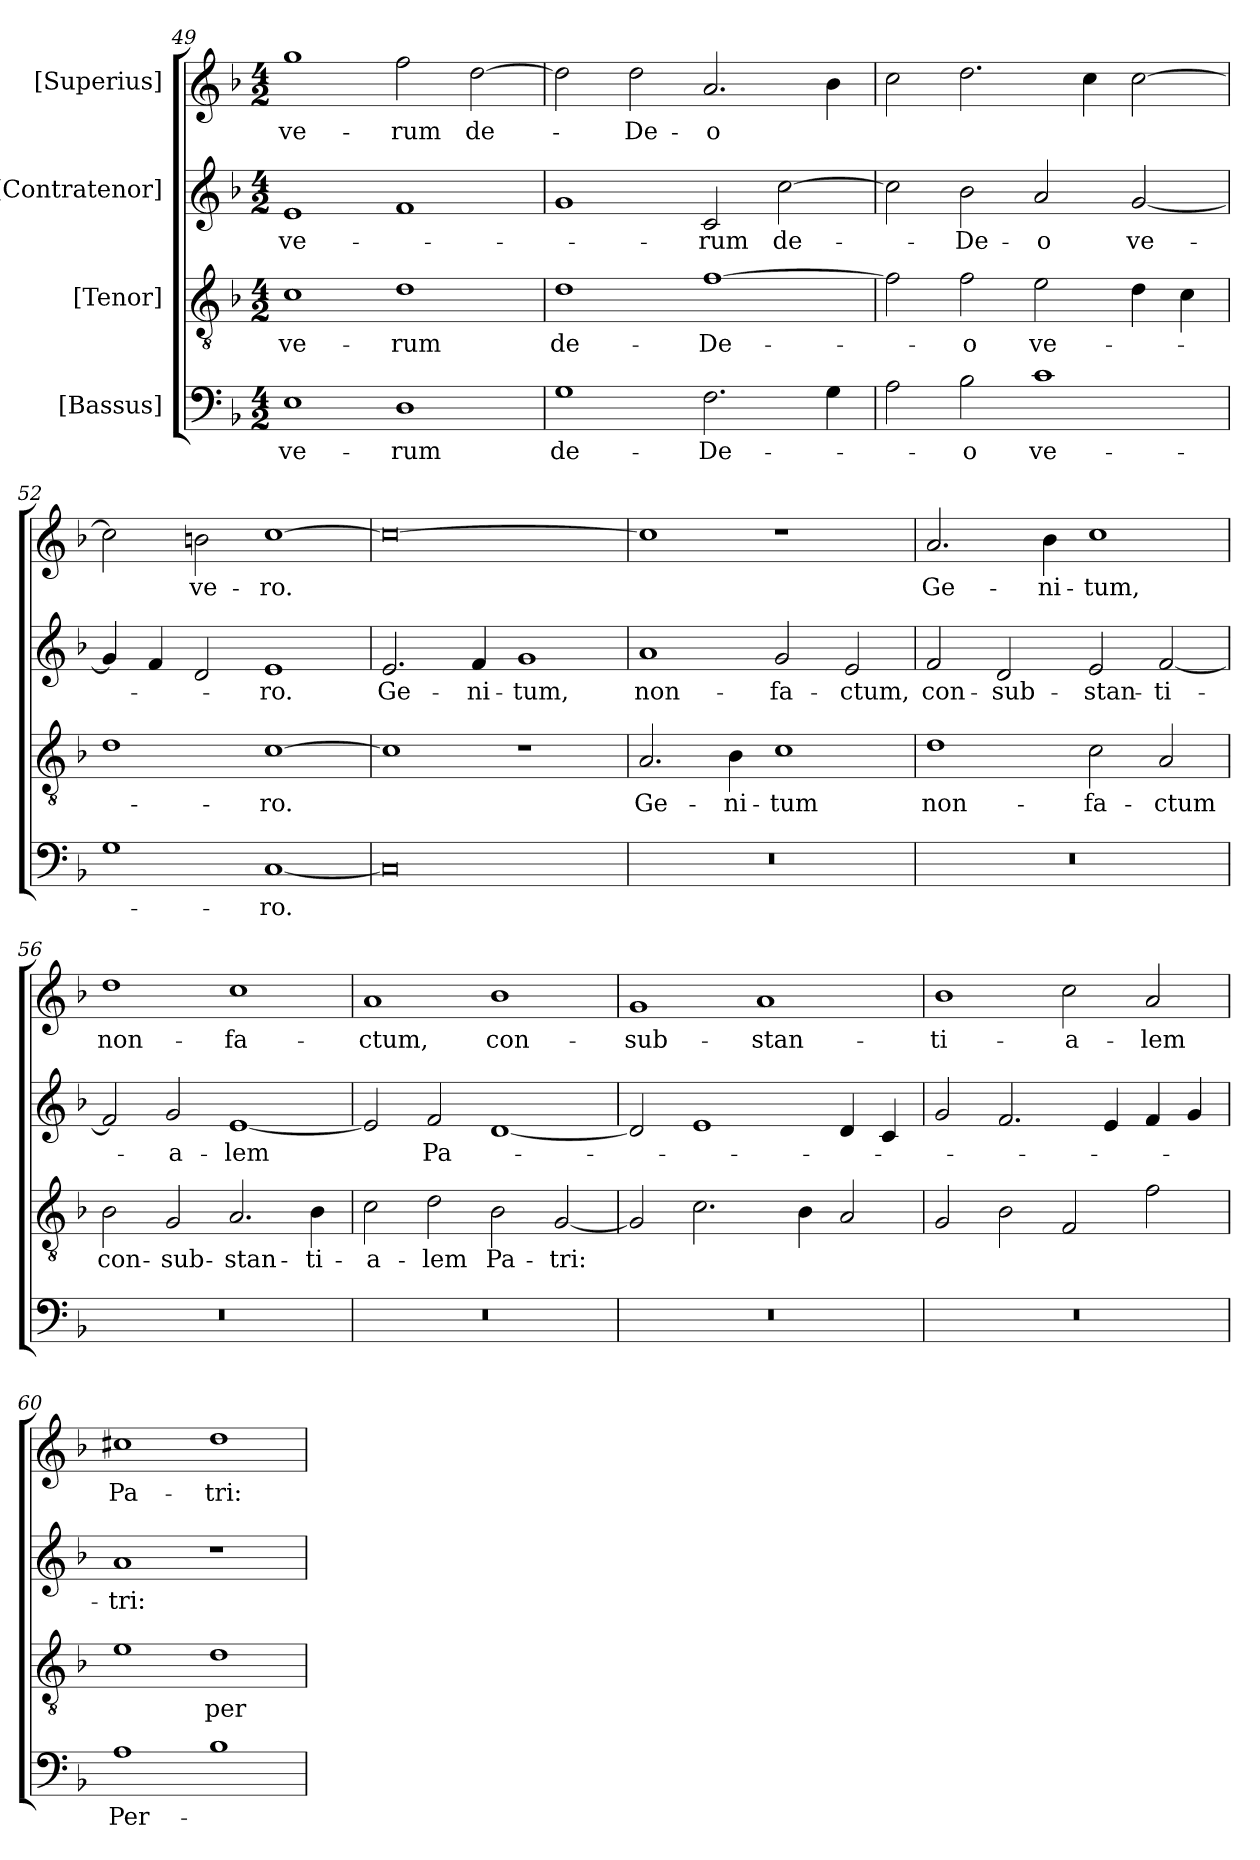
**kern	**text	**kern	**text	**kern	**text	**kern	**text
*part4	*part4	*part3	*part3	*part2	*part2	*part1	*part1
*staff4	*staff4	*staff3	*staff3	*staff2	*staff2	*staff1	*staff1
*I"[Bassus]	*	*I"[Tenor]	*	*I"[Contratenor]	*	*I"[Superius]	*
*clefF4	*	*clefGv2	*	*clefG2	*	*clefG2	*
*k[b-]	*	*k[b-]	*	*k[b-]	*	*k[b-]	*
*M4/2	*	*M4/2	*	*M4/2	*	*M4/2	*
=49	=49	=49	=49	=49	=49	=49	=49
1E\	ve-	1c\	ve-	1e/	ve-	1gg\	ve-
1D\	-rum	1d\	-rum	1f/	.	2ff\	-rum
.	.	.	.	.	.	[2dd\	de-
=50	=50	=50	=50	=50	=50	=50	=50
1G\	de-	1d\	de-	1g/	.	2dd\]	.
.	.	.	.	.	.	2dd\	De-
2.F\	De-	[1f\	De-	2c/	-rum	2.a/	-o
.	.	.	.	[2cc\	de-	.	.
4G\	.	.	.	.	.	4b-\	.
=51	=51	=51	=51	=51	=51	=51	=51
2A\	.	2f\]	.	2cc\]	.	2cc\	.
2B-\	-o	2f\	-o	2b-\	De-	2.dd\	.
1c\	ve-	2e\	ve-	2a/	-o	.	.
.	.	.	.	.	.	4cc\	.
.	.	4d\	.	[2g/	ve-	[2cc\	.
.	.	4c\	.	.	.	.	.
=52	=52	=52	=52	=52	=52	=52	=52
1G\	.	1d\	.	4g/]	.	2cc\]	.
.	.	.	.	4f/	.	.	.
.	.	.	.	2d/	.	2bn\	ve-
[1C/	-ro.	[1c\	-ro.	1e/	-ro.	[1cc\	-ro.
=53	=53	=53	=53	=53	=53	=53	=53
0C/]	.	1c\]	.	2.e/	Ge-	0cc\_	.
.	.	.	.	4f/	-ni-	.	.
.	.	1r	.	1g/	-tum,	.	.
=54	=54	=54	=54	=54	=54	=54	=54
0r	.	2.A/	Ge-	1a/	non-	1cc\]	.
.	.	4B-\	-ni-	.	.	.	.
.	.	1c\	-tum	2g/	fa-	1r	.
.	.	.	.	2e/	-ctum,	.	.
=55	=55	=55	=55	=55	=55	=55	=55
0r	.	1d\	non-	2f/	con-	2.a/	Ge-
.	.	.	.	2d/	-sub-	.	.
.	.	.	.	.	.	4b-\	-ni-
.	.	2c\	fa-	2e/	-stan-	1cc\	-tum,
.	.	2A/	-ctum	[2f/	-ti-	.	.
=56	=56	=56	=56	=56	=56	=56	=56
0r	.	2B-\	con-	2f/]	.	1dd\	non-
.	.	2G/	-sub-	2g/	-a-	.	.
.	.	2.A/	-stan-	[1e/	-lem	1cc\	fa-
.	.	4B-\	-ti-	.	.	.	.
=57	=57	=57	=57	=57	=57	=57	=57
0r	.	2c\	-a-	2e/]	.	1a/	-ctum,
.	.	2d\	-lem	2f/	Pa-	.	.
.	.	2B-\	Pa-	[1d/	.	1b-\	con-
.	.	[2G/	-tri:	.	.	.	.
=58	=58	=58	=58	=58	=58	=58	=58
0r	.	2G/]	.	2d/]	.	1g/	-sub-
.	.	2.c\	.	1e/	.	.	.
.	.	.	.	.	.	1a/	-stan-
.	.	4B-\	.	.	.	.	.
.	.	2A/	.	4d/	.	.	.
.	.	.	.	4c/	.	.	.
=59	=59	=59	=59	=59	=59	=59	=59
0r	.	2G/	.	2g/	.	1b-\	-ti-
.	.	2B-\	.	2.f/	.	.	.
.	.	2F/	.	.	.	2cc\	-a-
.	.	.	.	4e/	.	.	.
.	.	2f\	.	4f/	.	2a/	-lem
.	.	.	.	4g/	.	.	.
=60	=60	=60	=60	=60	=60	=60	=60
1A\	Per-	1e\	.	1a/	-tri:	1cc#X\	Pa-
1B-\	.	1d\	per-	1r	.	1dd\	-tri:
=	=	=	=	=	=	=	=
*-	*-	*-	*-	*-	*-	*-	*-
